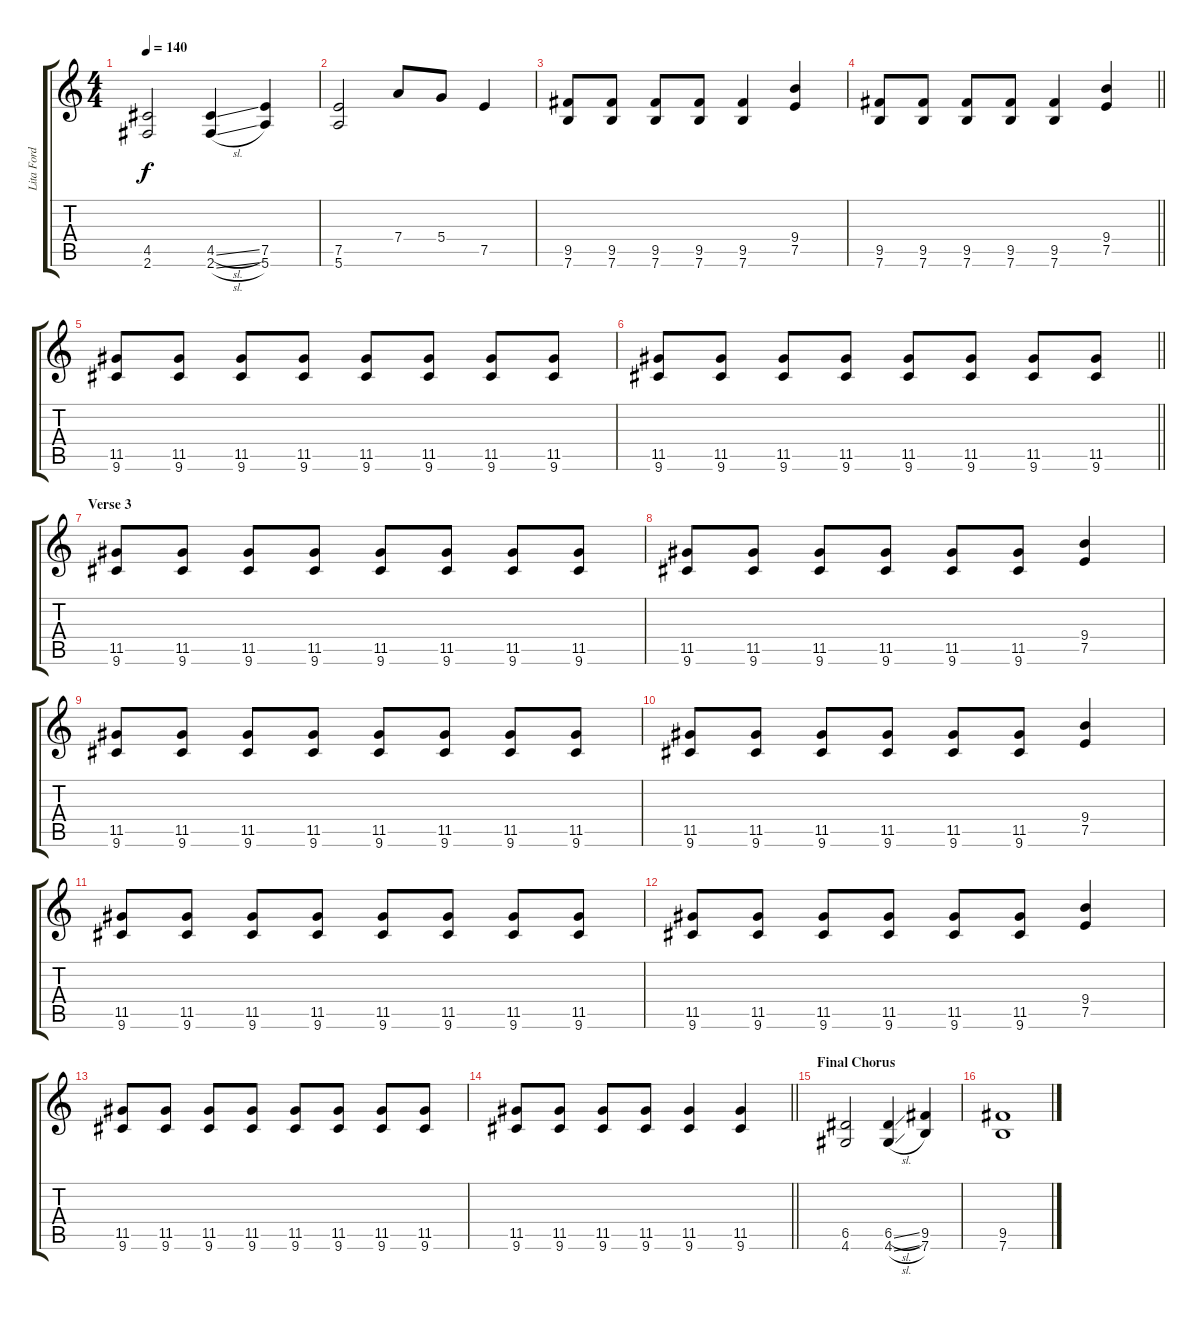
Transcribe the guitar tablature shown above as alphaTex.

\track ("Lita Ford " "Lita Ford ") {instrument overdrivenguitar}
\staff {score tabs}
\tuning (E4 B3 G3 D3 A2 E2) {hide}
\ts (4 4)
\tempo 140
\clef g2
\ks c
(4.5 2.6).2{dy f} (4.5{sl} 2.6{sl}).4 (7.5 5.6).4 |
(7.5 5.6).2 7.4.8 5.4.8 7.5.4 |
(9.5 7.6).8 (9.5 7.6).8 (9.5 7.6).8 (9.5 7.6).8 (9.5 7.6).4 (9.4 7.5).4 |
\barLineRight lightlight
(9.5 7.6).8 (9.5 7.6).8 (9.5 7.6).8 (9.5 7.6).8 (9.5 7.6).4 (9.4 7.5).4 |
\section ("" "")
(11.5 9.6).8 (11.5 9.6).8 (11.5 9.6).8 (11.5 9.6).8 (11.5 9.6).8 (11.5 9.6).8 (11.5 9.6).8 (11.5 9.6).8 |
\barLineRight lightlight
(11.5 9.6).8 (11.5 9.6).8 (11.5 9.6).8 (11.5 9.6).8 (11.5 9.6).8 (11.5 9.6).8 (11.5 9.6).8 (11.5 9.6).8 |
\section ("" "Verse 3")
(11.5 9.6).8 (11.5 9.6).8 (11.5 9.6).8 (11.5 9.6).8 (11.5 9.6).8 (11.5 9.6).8 (11.5 9.6).8 (11.5 9.6).8 |
(11.5 9.6).8 (11.5 9.6).8 (11.5 9.6).8 (11.5 9.6).8 (11.5 9.6).8 (11.5 9.6).8 (9.4 7.5).4 |
(11.5 9.6).8 (11.5 9.6).8 (11.5 9.6).8 (11.5 9.6).8 (11.5 9.6).8 (11.5 9.6).8 (11.5 9.6).8 (11.5 9.6).8 |
(11.5 9.6).8 (11.5 9.6).8 (11.5 9.6).8 (11.5 9.6).8 (11.5 9.6).8 (11.5 9.6).8 (9.4 7.5).4 |
(11.5 9.6).8 (11.5 9.6).8 (11.5 9.6).8 (11.5 9.6).8 (11.5 9.6).8 (11.5 9.6).8 (11.5 9.6).8 (11.5 9.6).8 |
(11.5 9.6).8 (11.5 9.6).8 (11.5 9.6).8 (11.5 9.6).8 (11.5 9.6).8 (11.5 9.6).8 (9.4 7.5).4 |
(11.5 9.6).8 (11.5 9.6).8 (11.5 9.6).8 (11.5 9.6).8 (11.5 9.6).8 (11.5 9.6).8 (11.5 9.6).8 (11.5 9.6).8 |
\barLineRight lightlight
(11.5 9.6).8 (11.5 9.6).8 (11.5 9.6).8 (11.5 9.6).8 (11.5 9.6).4 (11.5 9.6).4 |
\section ("" "Final Chorus")
(6.5 4.6).2 (6.5{sl} 4.6{sl}).4 (9.5 7.6).4 |
(9.5 7.6).1
